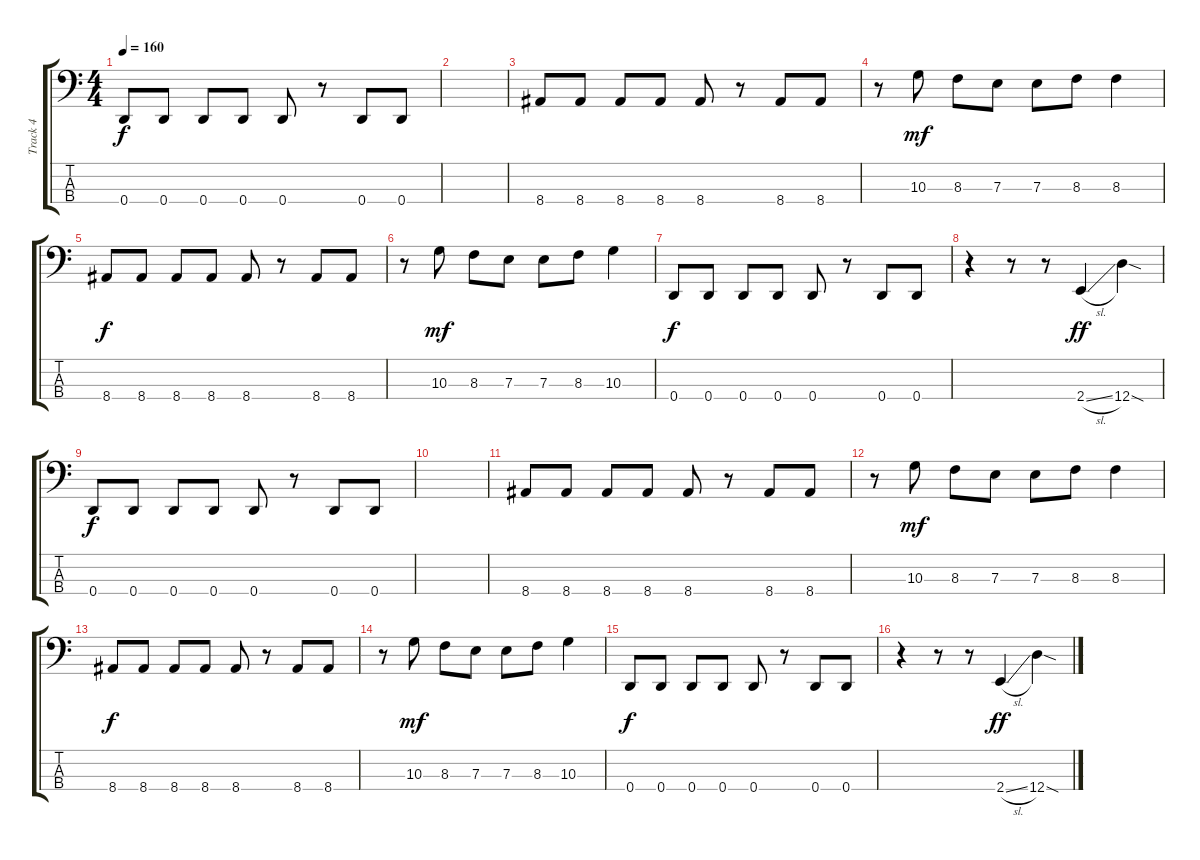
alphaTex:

\track ("Track 4" "Track 4") {instrument electricbasspick}
\staff {score tabs}
\tuning (G2 D2 A1 D1) {hide}
\ts (4 4)
\tempo 160
\clef f4
\ks c
0.4.8{dy f} 0.4.8 0.4.8 0.4.8 0.4.8 r.8 0.4.8 0.4.8 |
|
8.4.8 8.4.8 8.4.8 8.4.8 8.4.8 r.8 8.4.8 8.4.8 |
r.8 10.3.8{dy mf} 8.3.8 7.3.8 7.3.8 8.3.8 8.3.4 |
8.4.8{dy f} 8.4.8 8.4.8 8.4.8 8.4.8 r.8 8.4.8 8.4.8 |
r.8 10.3.8{dy mf} 8.3.8 7.3.8 7.3.8 8.3.8 10.3.4 |
0.4.8{dy f} 0.4.8 0.4.8 0.4.8 0.4.8 r.8 0.4.8 0.4.8 |
r.4 r.8 r.8 2.4{sl}.4{dy ff} 12.4{sod}.4 |
0.4.8{dy f} 0.4.8 0.4.8 0.4.8 0.4.8 r.8 0.4.8 0.4.8 |
|
8.4.8 8.4.8 8.4.8 8.4.8 8.4.8 r.8 8.4.8 8.4.8 |
r.8 10.3.8{dy mf} 8.3.8 7.3.8 7.3.8 8.3.8 8.3.4 |
8.4.8{dy f} 8.4.8 8.4.8 8.4.8 8.4.8 r.8 8.4.8 8.4.8 |
r.8 10.3.8{dy mf} 8.3.8 7.3.8 7.3.8 8.3.8 10.3.4 |
0.4.8{dy f} 0.4.8 0.4.8 0.4.8 0.4.8 r.8 0.4.8 0.4.8 |
r.4 r.8 r.8 2.4{sl}.4{dy ff} 12.4{sod}.4
